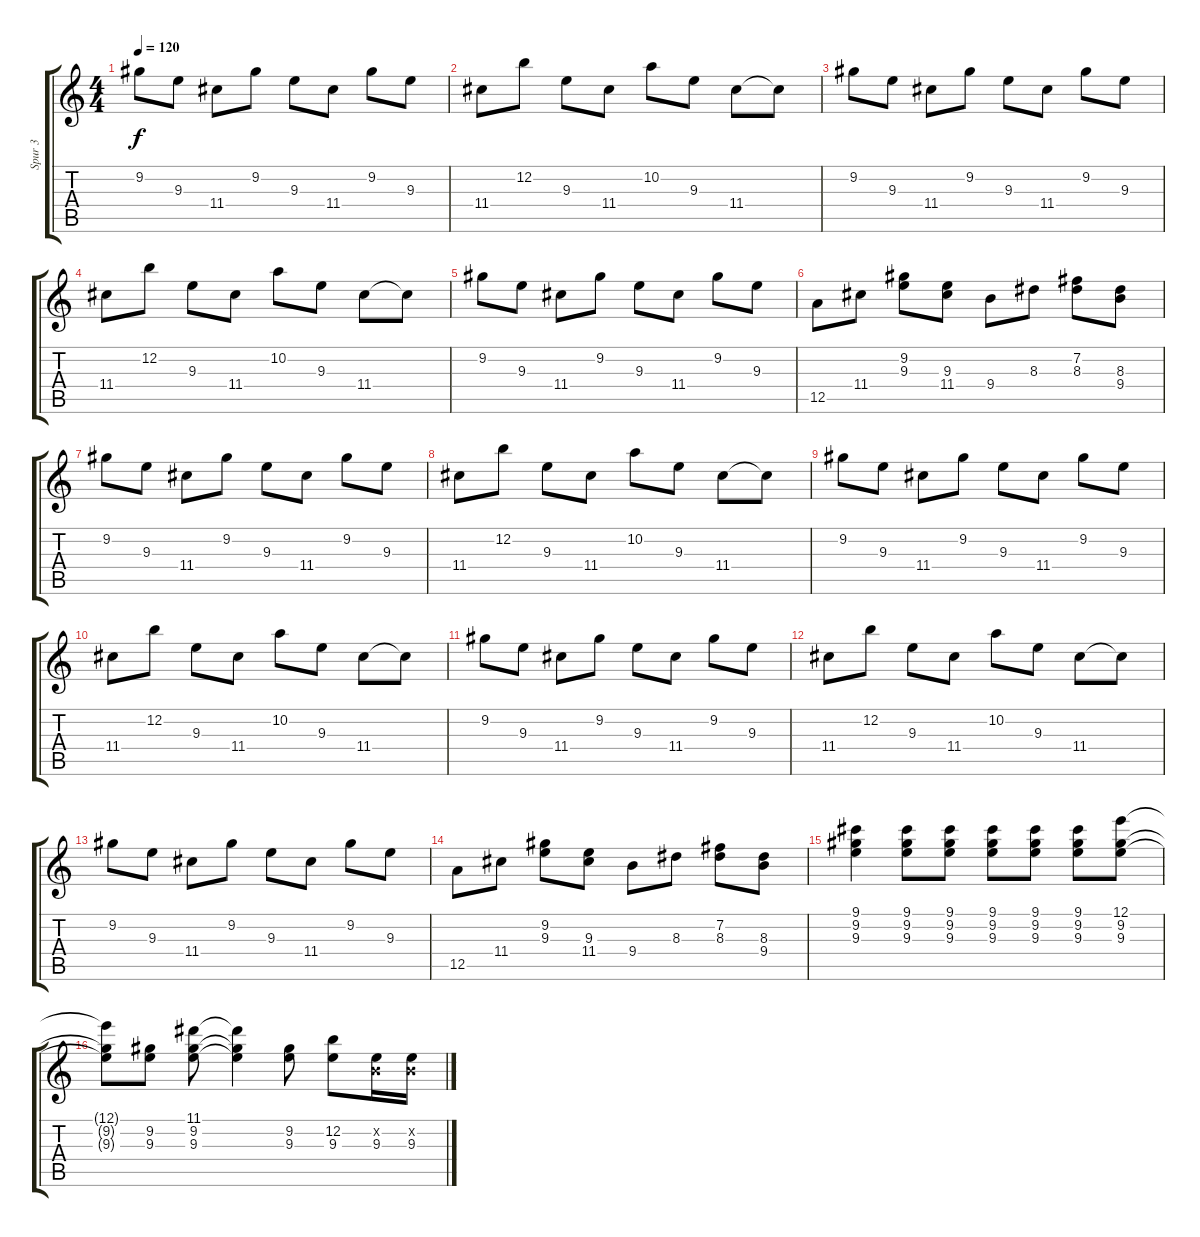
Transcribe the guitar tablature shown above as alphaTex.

\track ("Spur 3" "Spur 3") {instrument overdrivenguitar}
\staff {score tabs}
\tuning (E4 B3 G3 D3 A2 E2) {hide}
\ts (4 4)
\tempo 120
\clef g2
\ks c
9.2.8{dy f} 9.3.8 11.4.8 9.2.8 9.3.8 11.4.8 9.2.8 9.3.8 |
11.4.8 12.2.8 9.3.8 11.4.8 10.2.8 9.3.8 11.4.8 11.4{t}.8 |
9.2.8 9.3.8 11.4.8 9.2.8 9.3.8 11.4.8 9.2.8 9.3.8 |
11.4.8 12.2.8 9.3.8 11.4.8 10.2.8 9.3.8 11.4.8 11.4{t}.8 |
9.2.8 9.3.8 11.4.8 9.2.8 9.3.8 11.4.8 9.2.8 9.3.8 |
12.5.8 11.4.8 (9.2 9.3).8 (9.3 11.4).8 9.4.8 8.3.8 (7.2 8.3).8 (8.3 9.4).8 |
9.2.8 9.3.8 11.4.8 9.2.8 9.3.8 11.4.8 9.2.8 9.3.8 |
11.4.8 12.2.8 9.3.8 11.4.8 10.2.8 9.3.8 11.4.8 11.4{t}.8 |
9.2.8 9.3.8 11.4.8 9.2.8 9.3.8 11.4.8 9.2.8 9.3.8 |
11.4.8 12.2.8 9.3.8 11.4.8 10.2.8 9.3.8 11.4.8 11.4{t}.8 |
9.2.8 9.3.8 11.4.8 9.2.8 9.3.8 11.4.8 9.2.8 9.3.8 |
11.4.8 12.2.8 9.3.8 11.4.8 10.2.8 9.3.8 11.4.8 11.4{t}.8 |
9.2.8 9.3.8 11.4.8 9.2.8 9.3.8 11.4.8 9.2.8 9.3.8 |
12.5.8 11.4.8 (9.2 9.3).8 (9.3 11.4).8 9.4.8 8.3.8 (7.2 8.3).8 (8.3 9.4).8 |
(9.1 9.2 9.3).4 (9.1 9.2 9.3).8 (9.1 9.2 9.3).8 (9.1 9.2 9.3).8 (9.1 9.2 9.3).8 (9.1 9.2 9.3).8 (12.1 9.2 9.3).8 |
(12.1{t} 9.2{t} 9.3{t}).8 (9.2 9.3).8 (11.1 9.2 9.3).8 (11.1{t} 9.2{t} 9.3{t}).4 (9.2 9.3).8 (12.2 9.3).8 (0.2{x} 9.3).16 (0.2{x} 9.3).16
